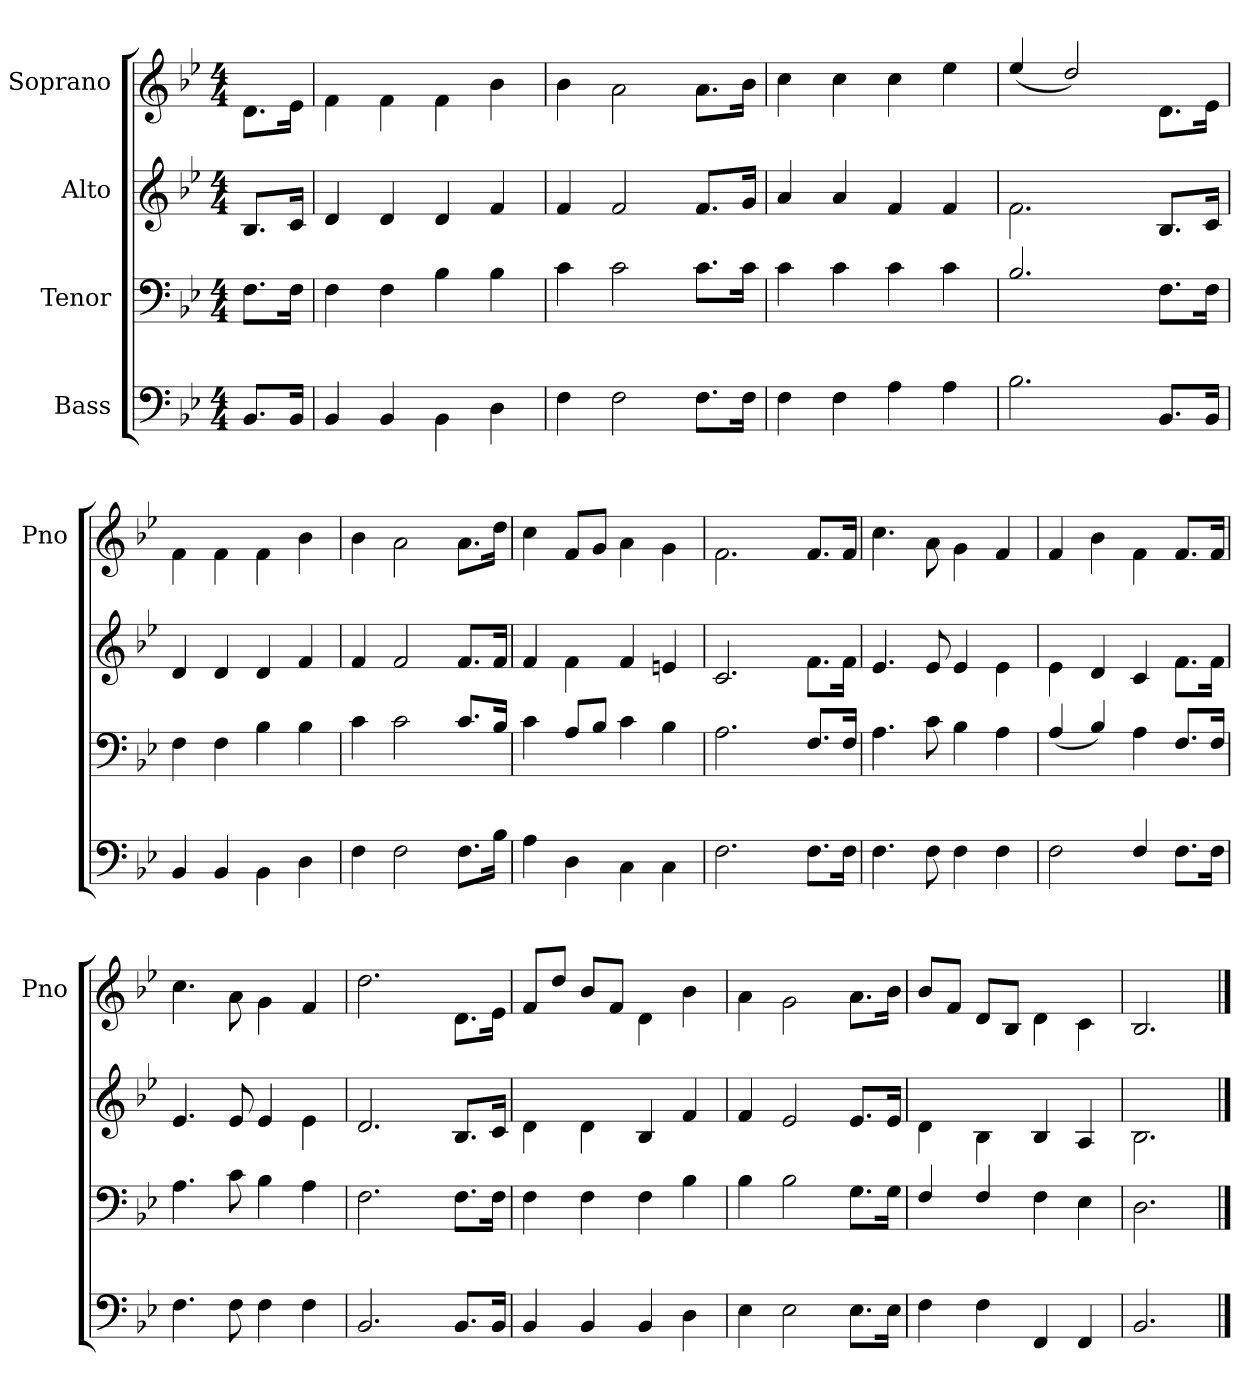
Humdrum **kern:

**kern	**kern	**kern	**kern
*part4	*part3	*part2	*part1
*staff4	*staff3	*staff2	*staff1
*I"Bass	*I"Tenor	*I"Alto	*I"Soprano
*	*	*	*I'Pno
*clefF4	*clefF4	*clefG2	*clefG2
*k[b-e-]	*k[b-e-]	*k[b-e-]	*k[b-e-]
*B-:	*B-:	*B-:	*B-:
*M4/4	*M4/4	*M4/4	*M4/4
=	=	=	=
8.BB-/L	8.F\L	8.B-/L	8.d\L
16BB-/Jk	16F\Jk	16c/Jk	16e-\Jk
=	=	=	=
4BB-/	4F\	4d/	4f\
4BB-/	4F\	4d/	4f\
4BB-\	4B-\	4d/	4f\
4D\	4B-\	4f/	4b-\
=	=	=	=
4F\	4c\	4f/	4b-\
2F\	2c\	2f/	2a\
8.F\L	8.c\L	8.f/L	8.a\L
16F\Jk	16c\Jk	16g/Jk	16b-\Jk
=	=	=	=
4F\	4c\	4a/	4cc\
4F\	4c\	4a/	4cc\
4A\	4c\	4f/	4cc\
4A\	4c\	4f/	4ee-\
=	=	=	=
2.B-\	2.B-/	2.f\	(>4ee-/
.	.	.	2dd/)
=-	=-	=-	=-
8.BB-/L	8.F\L	8.B-/L	8.d\L
16BB-/Jk	16F\Jk	16c/Jk	16e-\Jk
=	=	=	=
4BB-/	4F\	4d/	4f\
4BB-/	4F\	4d/	4f\
4BB-\	4B-\	4d/	4f\
4D\	4B-\	4f/	4b-\
=	=	=	=
4F\	4c\	4f/	4b-\
2F\	2c\	2f/	2a\
8.F\L	8.c/L	8.f/L	8.a\L
16B-\Jk	16B-/Jk	16f/Jk	16dd\Jk
=	=	=	=
4A\	4c\	4f/	4cc\
4D\	8A/L	4f\	8f/L
.	8B-/J	.	8g/J
4C\	4c\	4f/	4a\
4C\	4B-\	4en/	4g\
=	=	=	=
2.F\	2.A\	2.c/	2.f\
=-	=-	=-	=-
8.F\L	8.F/L	8.f\L	8.f/L
16F\Jk	16F/Jk	16f\Jk	16f/Jk
=	=	=	=
4.F\	4.A\	4.e-/	4.cc\
8F\	8c\	8e-/	8a\
4F\	4B-\	4e-/	4g\
4F\	4A\	4e-\	4f/
=	=	=	=
2F\	(>4A/	4e-\	4f/
.	4B-/)	(4d/	4b-\
4F/	4A\	4c/	4f\
8.F\L	8.F/L	8.f\L	8.f/L
16F\Jk	16F/Jk	16f\Jk	16f/Jk
=	=	=	=
4.F\	4.A\	4.e-/	4.cc\
8F\	8c\	8e-/	8a\
4F\	4B-\	4e-/	4g\
4F\	4A\	4e-\	4f/
=	=	=	=
2.BB-/	2.F\	2.d/	2.dd\
=-	=-	=-	=-
8.BB-/L	8.F\L	8.B-/L	8.d\L
16BB-/Jk	16F\Jk	16c/Jk	16e-\Jk
=	=	=	=
4BB-/	4F\	4d\	8f/L
.	.	.	8dd/J
4BB-/	4F\	4d\	8b-/L
.	.	.	8f/J
4BB-/	4F\	4B-/	4d\
4D\	4B-\	4f/	4b-\
=	=	=	=
4E-\	4B-\	4f/	4a\
2E-\	2B-\	2e-/	2g\
8.E-\L	8.G\L	8.e-/L	8.a\L
16E-\Jk	16G\Jk	16e-/Jk	16b-\Jk
=	=	=	=
4F\	4F/	4d\	8b-/L
.	.	.	8f/J
4F\	4F/	4B-\	8d/L
.	.	.	8B-/J
4FF/	4F\	4B-/	4d\
4FF/	4E-\	4A/	4c\
=	=	=	=
2.BB-/	2.D\	2.B-\	2.B-/
==	==	==	==
*-	*-	*-	*-
